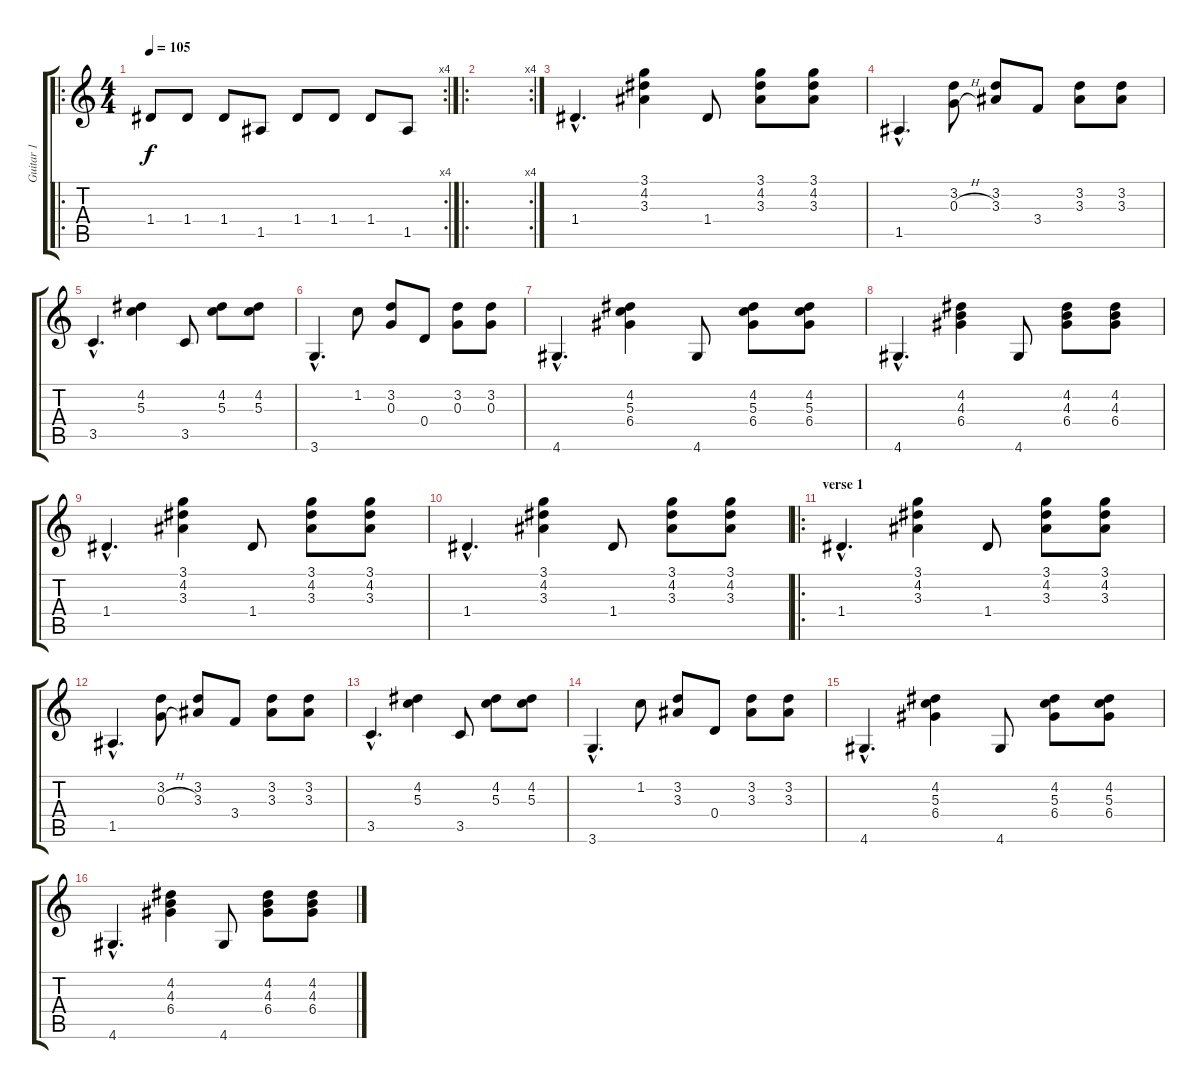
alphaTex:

\track ("Guitar 1" "Guitar 1") {instrument acousticguitarnylon}
\staff {score tabs}
\tuning (E4 B3 G3 D3 A2 E2) {hide}
\ro
\rc 4
\ts (4 4)
\tempo 105
\clef g2
\ks c
1.4.8{dy f instrument electricguitarmuted} 1.4.8 1.4.8 1.5.8 1.4.8 1.4.8 1.4.8 1.5.8 |
\ro
\rc 4
|
1.4{hac}.4{d instrument electricguitarjazz} (3.1 4.2 3.3).4 1.4.8 (3.1 4.2 3.3).8 (3.1 4.2 3.3).8 |
1.5{hac}.4{d} (3.2 0.3{h}).8 (3.2 3.3).8 3.4.8 (3.2 3.3).8 (3.2 3.3).8 |
3.5{hac}.4{d} (4.2 5.3).4 3.5.8 (4.2 5.3).8 (4.2 5.3).8 |
3.6{hac}.4{d} 1.2.8 (3.2 0.3).8 0.4.8 (3.2 0.3).8 (3.2 0.3).8 |
4.6{hac}.4{d} (4.2 5.3 6.4).4 4.6.8 (4.2 5.3 6.4).8 (4.2 5.3 6.4).8 |
4.6{hac}.4{d} (4.2 4.3 6.4).4 4.6.8 (4.2 4.3 6.4).8 (4.2 4.3 6.4).8 |
1.4{hac}.4{d} (3.1 4.2 3.3).4 1.4.8 (3.1 4.2 3.3).8 (3.1 4.2 3.3).8 |
1.4{hac}.4{d} (3.1 4.2 3.3).4 1.4.8 (3.1 4.2 3.3).8 (3.1 4.2 3.3).8 |
\ro
\section ("" "verse 1")
1.4{hac}.4{d} (3.1 4.2 3.3).4 1.4.8 (3.1 4.2 3.3).8 (3.1 4.2 3.3).8 |
1.5{hac}.4{d} (3.2 0.3{h}).8 (3.2 3.3).8 3.4.8 (3.2 3.3).8 (3.2 3.3).8 |
3.5{hac}.4{d} (4.2 5.3).4 3.5.8 (4.2 5.3).8 (4.2 5.3).8 |
3.6{hac}.4{d} 1.2.8 (3.2 3.3).8 0.4.8 (3.2 3.3).8 (3.2 3.3).8 |
4.6{hac}.4{d} (4.2 5.3 6.4).4 4.6.8 (4.2 5.3 6.4).8 (4.2 5.3 6.4).8 |
4.6{hac}.4{d} (4.2 4.3 6.4).4 4.6.8 (4.2 4.3 6.4).8 (4.2 4.3 6.4).8
